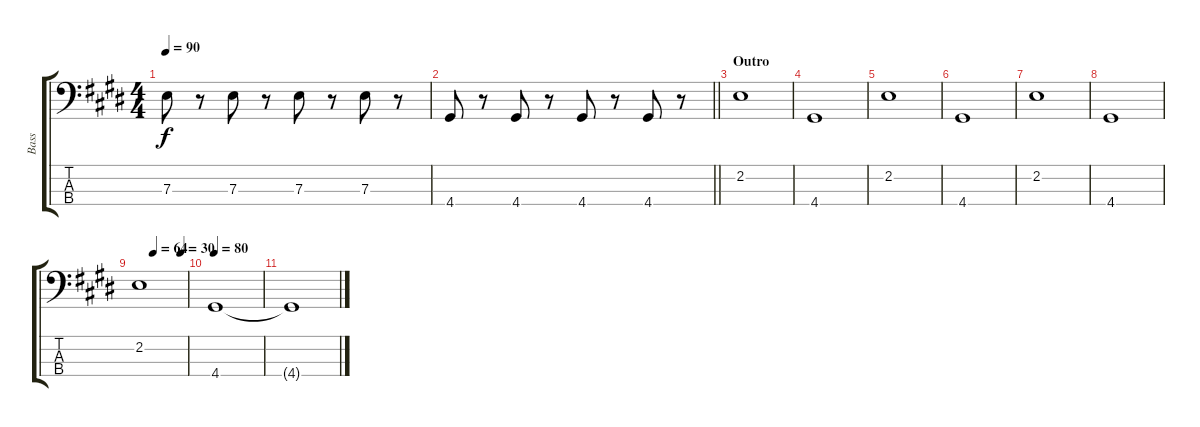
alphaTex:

\track ("Bass" "Bass") {instrument electricbassfinger}
\staff {score tabs}
\tuning (G2 D2 A1 E1) {hide}
\ts (4 4)
\tempo 90
\clef f4
\ks e
7.3.8{dy f} r.8 7.3.8 r.8 7.3.8 r.8 7.3.8 r.8 |
\barLineRight lightlight
4.4.8 r.8 4.4.8 r.8 4.4.8 r.8 4.4.8 r.8 |
\section ("" "Outro")
2.2.1 |
4.4.1 |
2.2.1 |
4.4.1 |
2.2.1 |
4.4.1 |
\tempo (64 0.3125)
\tempo (30 0.875)
2.2.1 |
\tempo 80
4.4.1 |
4.4{t}.1
